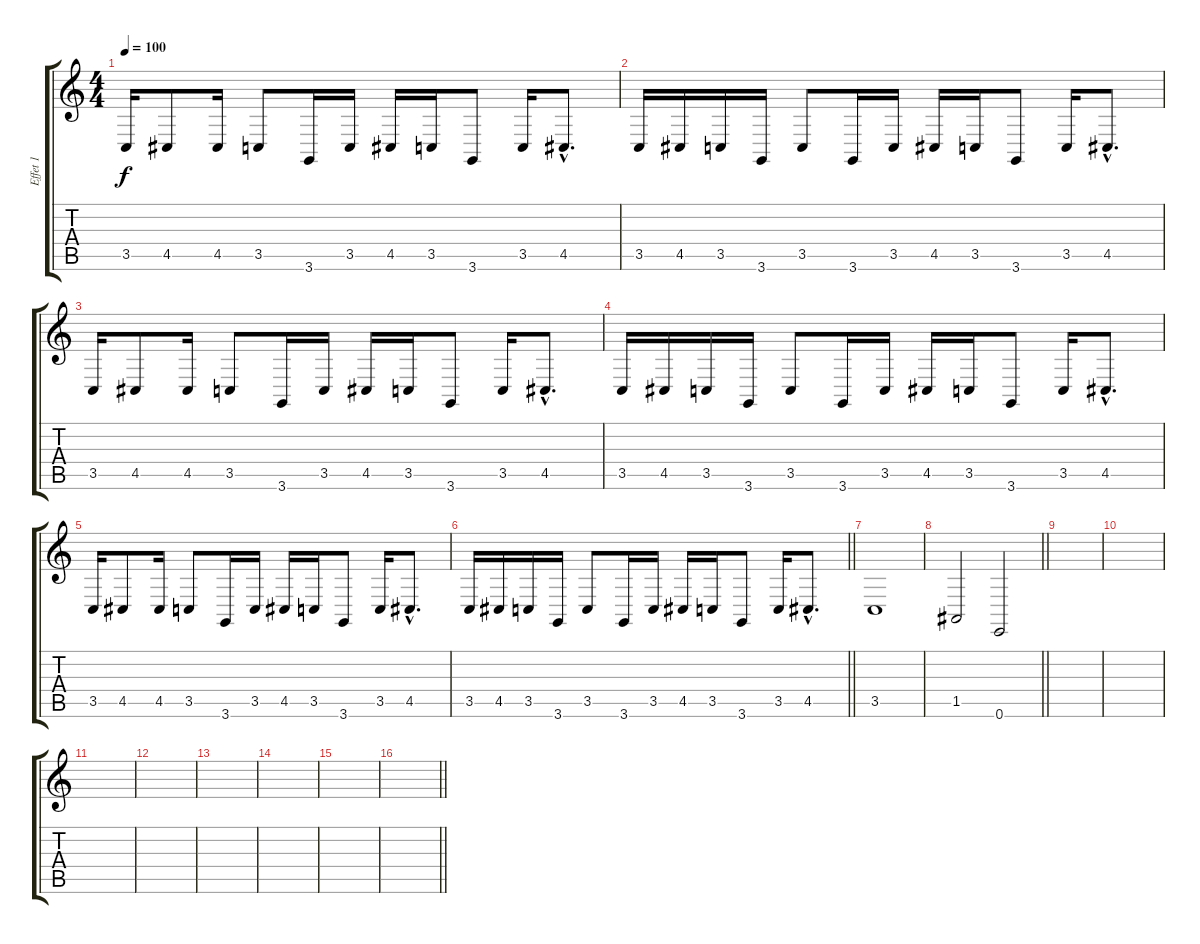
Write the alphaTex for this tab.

\track ("Effet 1" "Effet 1") {instrument lead4chiff}
\staff {score tabs}
\tuning (E4 B3 G3 D3 A2 E2) {hide}
\ts (4 4)
\tempo 100
\clef g2
\ks c
3.5.16{dy f} 4.5.8 4.5.16 3.5.8 3.6.16 3.5.16 4.5.16 3.5.16 3.6.8 3.5.16 4.5{hac}.8{d} |
3.5.16 4.5.16 3.5.16 3.6.16 3.5.8 3.6.16 3.5.16 4.5.16 3.5.16 3.6.8 3.5.16 4.5{hac}.8{d} |
3.5.16 4.5.8 4.5.16 3.5.8 3.6.16 3.5.16 4.5.16 3.5.16 3.6.8 3.5.16 4.5{hac}.8{d} |
3.5.16 4.5.16 3.5.16 3.6.16 3.5.8 3.6.16 3.5.16 4.5.16 3.5.16 3.6.8 3.5.16 4.5{hac}.8{d} |
3.5.16 4.5.8 4.5.16 3.5.8 3.6.16 3.5.16 4.5.16 3.5.16 3.6.8 3.5.16 4.5{hac}.8{d} |
\barLineRight lightlight
3.5.16 4.5.16 3.5.16 3.6.16 3.5.8 3.6.16 3.5.16 4.5.16 3.5.16 3.6.8 3.5.16 4.5{hac}.8{d} |
3.5.1 |
\barLineRight lightlight
1.5.2 0.6.2 |
|
|
|
|
|
|
|
\barLineRight lightlight
